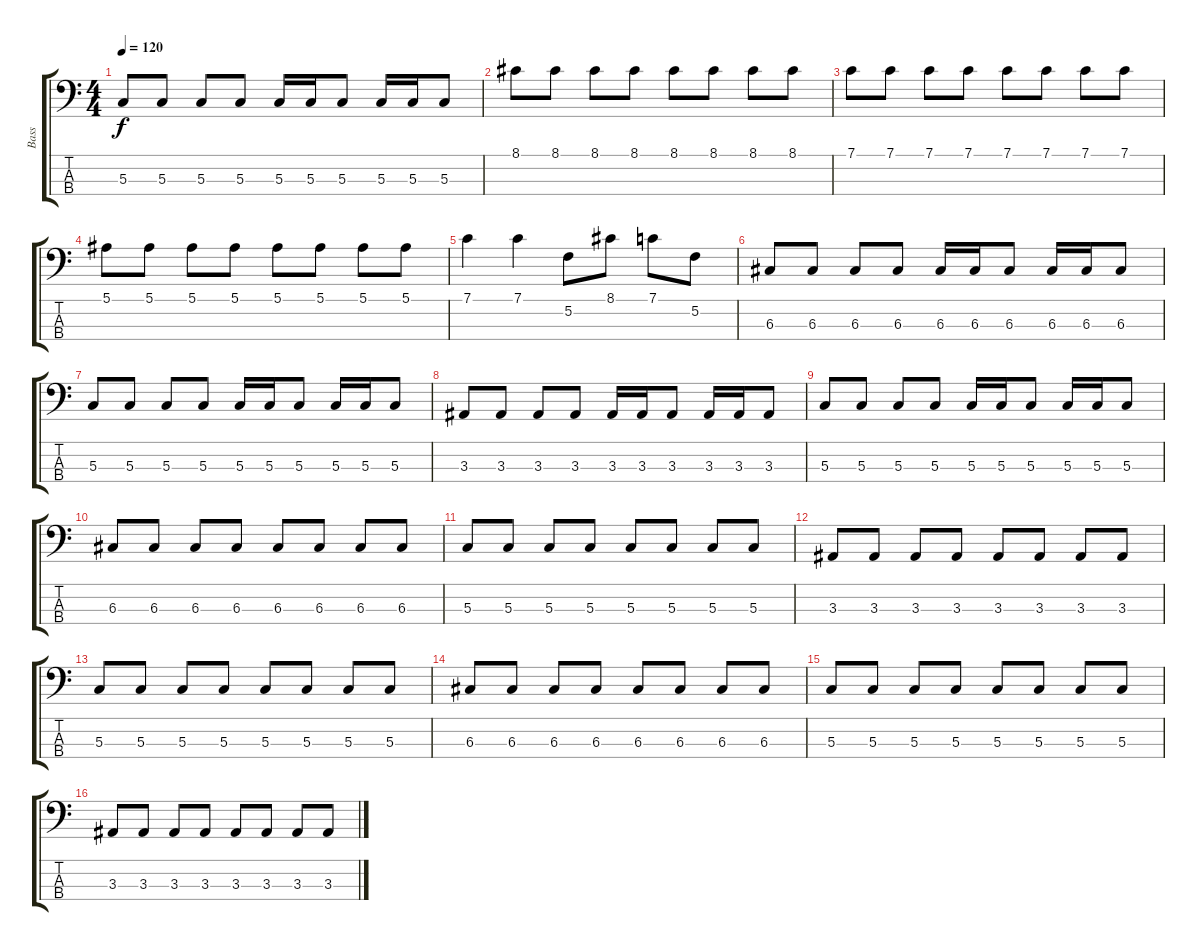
\track ("Bass" "Bass") {instrument electricbassfinger}
\staff {score tabs}
\tuning (F2 C2 G1 D1) {hide}
\ts (4 4)
\tempo 120
\clef f4
\ks c
5.3.8{dy f} 5.3.8 5.3.8 5.3.8 5.3.16 5.3.16 5.3.8 5.3.16 5.3.16 5.3.8 |
8.1.8 8.1.8 8.1.8 8.1.8 8.1.8 8.1.8 8.1.8 8.1.8 |
7.1.8 7.1.8 7.1.8 7.1.8 7.1.8 7.1.8 7.1.8 7.1.8 |
5.1.8 5.1.8 5.1.8 5.1.8 5.1.8 5.1.8 5.1.8 5.1.8 |
7.1.4 7.1.4 5.2.8 8.1.8 7.1.8 5.2.8 |
6.3.8 6.3.8 6.3.8 6.3.8 6.3.16 6.3.16 6.3.8 6.3.16 6.3.16 6.3.8 |
5.3.8 5.3.8 5.3.8 5.3.8 5.3.16 5.3.16 5.3.8 5.3.16 5.3.16 5.3.8 |
3.3.8 3.3.8 3.3.8 3.3.8 3.3.16 3.3.16 3.3.8 3.3.16 3.3.16 3.3.8 |
5.3.8 5.3.8 5.3.8 5.3.8 5.3.16 5.3.16 5.3.8 5.3.16 5.3.16 5.3.8 |
6.3.8 6.3.8 6.3.8 6.3.8 6.3.8 6.3.8 6.3.8 6.3.8 |
5.3.8 5.3.8 5.3.8 5.3.8 5.3.8 5.3.8 5.3.8 5.3.8 |
3.3.8 3.3.8 3.3.8 3.3.8 3.3.8 3.3.8 3.3.8 3.3.8 |
5.3.8 5.3.8 5.3.8 5.3.8 5.3.8 5.3.8 5.3.8 5.3.8 |
6.3.8 6.3.8 6.3.8 6.3.8 6.3.8 6.3.8 6.3.8 6.3.8 |
5.3.8 5.3.8 5.3.8 5.3.8 5.3.8 5.3.8 5.3.8 5.3.8 |
3.3.8 3.3.8 3.3.8 3.3.8 3.3.8 3.3.8 3.3.8 3.3.8
